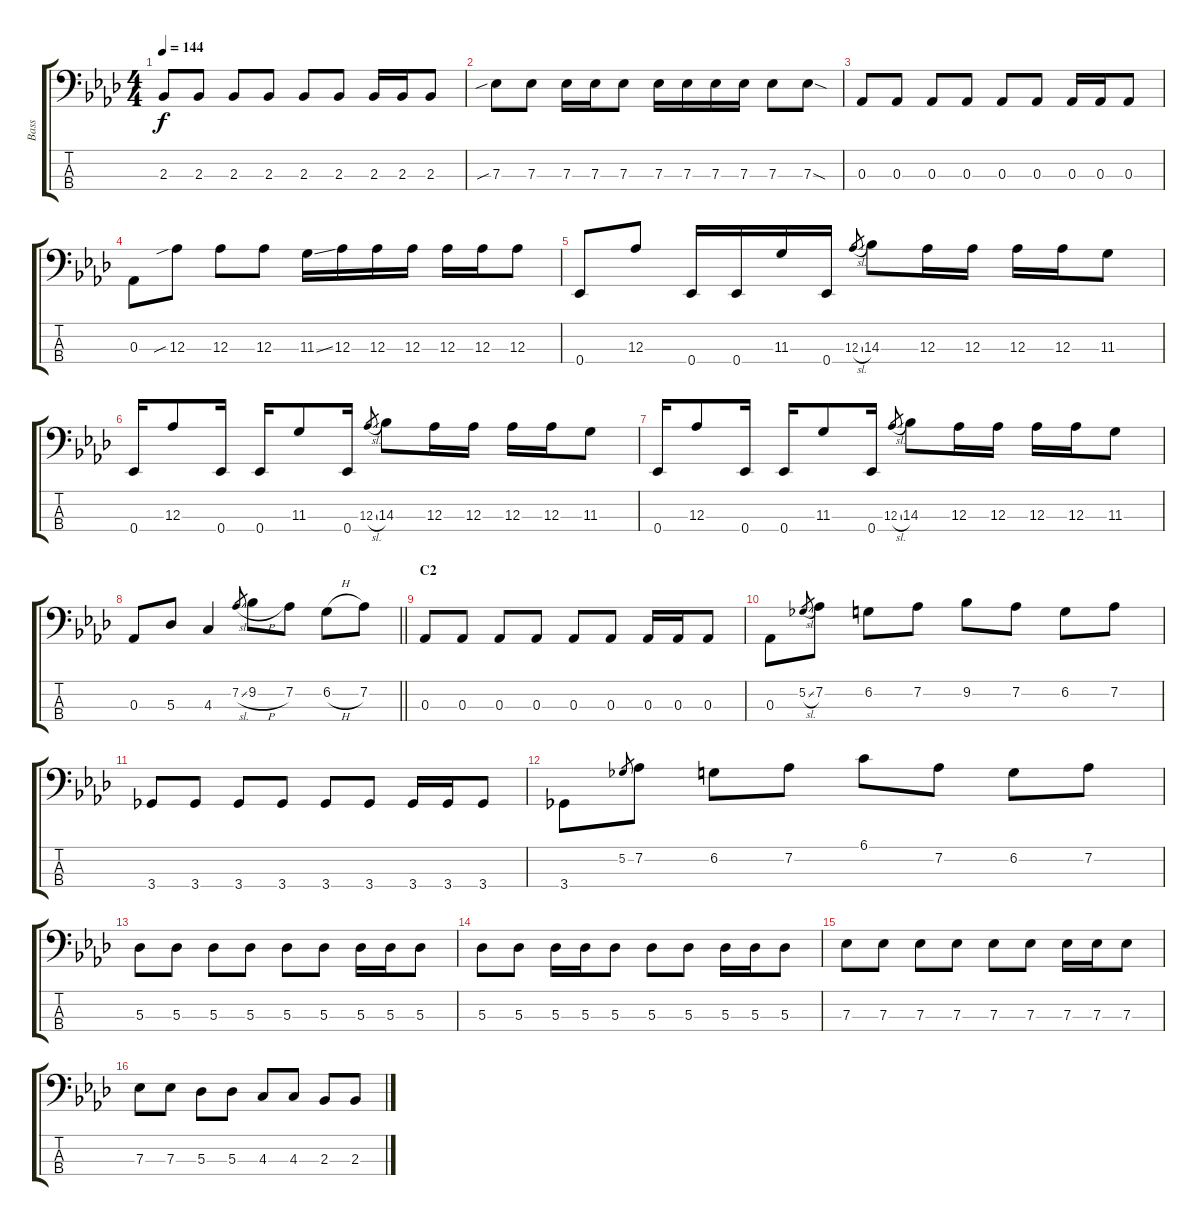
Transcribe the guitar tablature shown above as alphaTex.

\track ("Bass" "Bass") {instrument electricbasspick}
\staff {score tabs}
\tuning (Gb2 Db2 Ab1 Eb1) {hide}
\ts (4 4)
\tempo 144
\clef f4
\ks ab
2.3.8{dy f} 2.3.8 2.3.8 2.3.8 2.3.8 2.3.8 2.3.16 2.3.16 2.3.8 |
7.3{sib}.8 7.3.8 7.3.16 7.3.16 7.3.8 7.3.16 7.3.16 7.3.16 7.3.16 7.3.8 7.3{sod}.8 |
0.3.8 0.3.8 0.3.8 0.3.8 0.3.8 0.3.8 0.3.16 0.3.16 0.3.8 |
0.3.8 12.3{sib}.8 12.3.8 12.3.8 11.3{ss}.16 12.3.16 12.3.16 12.3.16 12.3.16 12.3.16 12.3.8 |
0.4.8 12.3.8 0.4.16 0.4.16 11.3.16 0.4.16 12.3{sl}.8{gr} 14.3.8 12.3.16 12.3.16 12.3.16 12.3.16 11.3.8 |
0.4.16 12.3.8 0.4.16 0.4.16 11.3.8 0.4.16 12.3{sl}.8{gr} 14.3.8 12.3.16 12.3.16 12.3.16 12.3.16 11.3.8 |
0.4.16 12.3.8 0.4.16 0.4.16 11.3.8 0.4.16 12.3{sl}.8{gr} 14.3.8 12.3.16 12.3.16 12.3.16 12.3.16 11.3.8 |
\barLineRight lightlight
0.3.8 5.3.8 4.3.4 7.2{sl}.8{gr} 9.2{h}.8 7.2.8 6.2{h}.8 7.2.8 |
\section ("" "C2")
0.3.8 0.3.8 0.3.8 0.3.8 0.3.8 0.3.8 0.3.16 0.3.16 0.3.8 |
0.3.8 5.2{sl}.8{gr} 7.2.8 6.2.8 7.2.8 9.2.8 7.2.8 6.2.8 7.2.8 |
3.4.8 3.4.8 3.4.8 3.4.8 3.4.8 3.4.8 3.4.16 3.4.16 3.4.8 |
3.4.8 5.2.8{gr} 7.2.8 6.2.8 7.2.8 6.1.8 7.2.8 6.2.8 7.2.8 |
5.3.8 5.3.8 5.3.8 5.3.8 5.3.8 5.3.8 5.3.16 5.3.16 5.3.8 |
5.3.8 5.3.8 5.3.16 5.3.16 5.3.8 5.3.8 5.3.8 5.3.16 5.3.16 5.3.8 |
7.3.8 7.3.8 7.3.8 7.3.8 7.3.8 7.3.8 7.3.16 7.3.16 7.3.8 |
7.3.8 7.3.8 5.3.8 5.3.8 4.3.8 4.3.8 2.3.8 2.3.8
